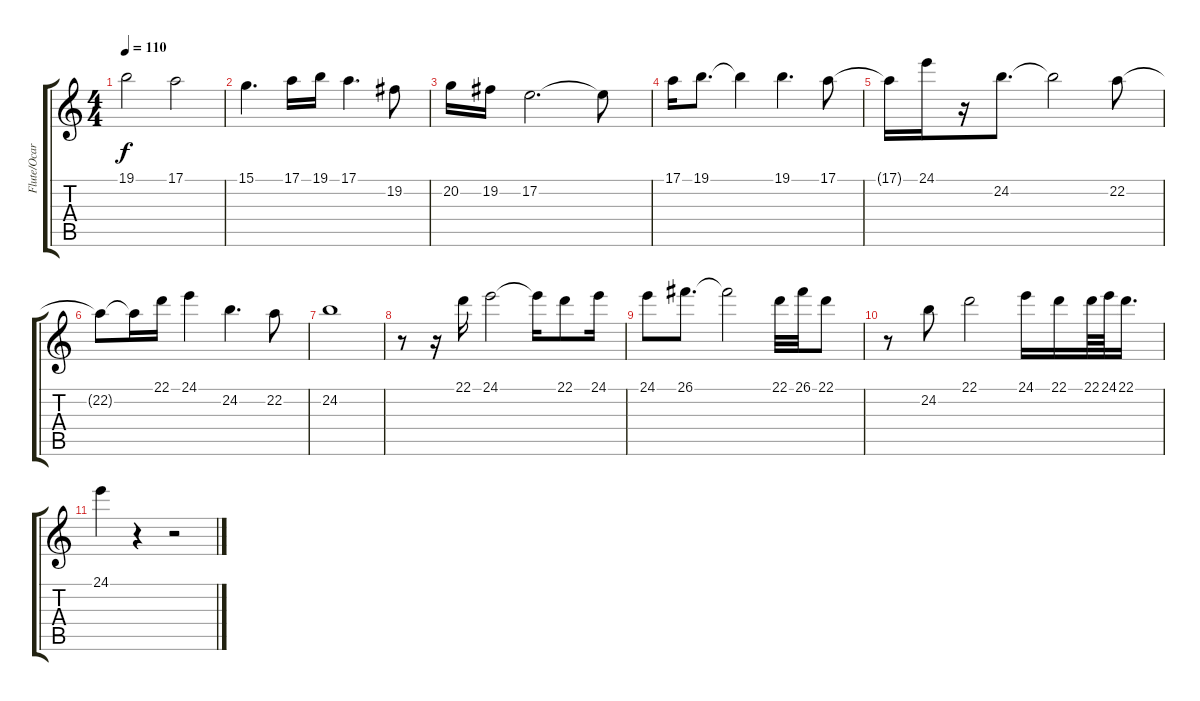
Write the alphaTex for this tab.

\track ("Flute/Ocarina" "Flute/Ocar") {instrument flute}
\staff {score tabs}
\tuning (E4 B3 G3 D3 A2 E2) {hide}
\ts (4 4)
\tempo 110
\clef g2
\ks c
19.1.2{dy f} 17.1.2 |
15.1.4{d} 17.1.16 19.1.16 17.1.4{d} 19.2.8 |
20.2.16 19.2.16 17.2.2{d} 17.2{t}.8 |
17.1.16 19.1.8{d} 19.1{t}.4 19.1.4{d} 17.1.8 |
17.1{t}.16 24.1.16 r.16 24.2.8{d} 24.2{t}.2 22.2.8 |
22.2{t}.8 22.2{t}.16 22.1.16 24.1.4 24.2.4{d} 22.2.8 |
24.2.1 |
r.8 r.16 22.1.16 24.1.2 24.1{t}.16 22.1.8 24.1.16 |
24.1.8 26.1.8{d} 26.1{t}.2 22.1.32 26.1.32 22.1.8 |
r.8 24.2.8 22.1.2 24.1.16 22.1.16 22.1.64 24.1.64 22.1.16{d} |
24.1.4 r.4 r.2
